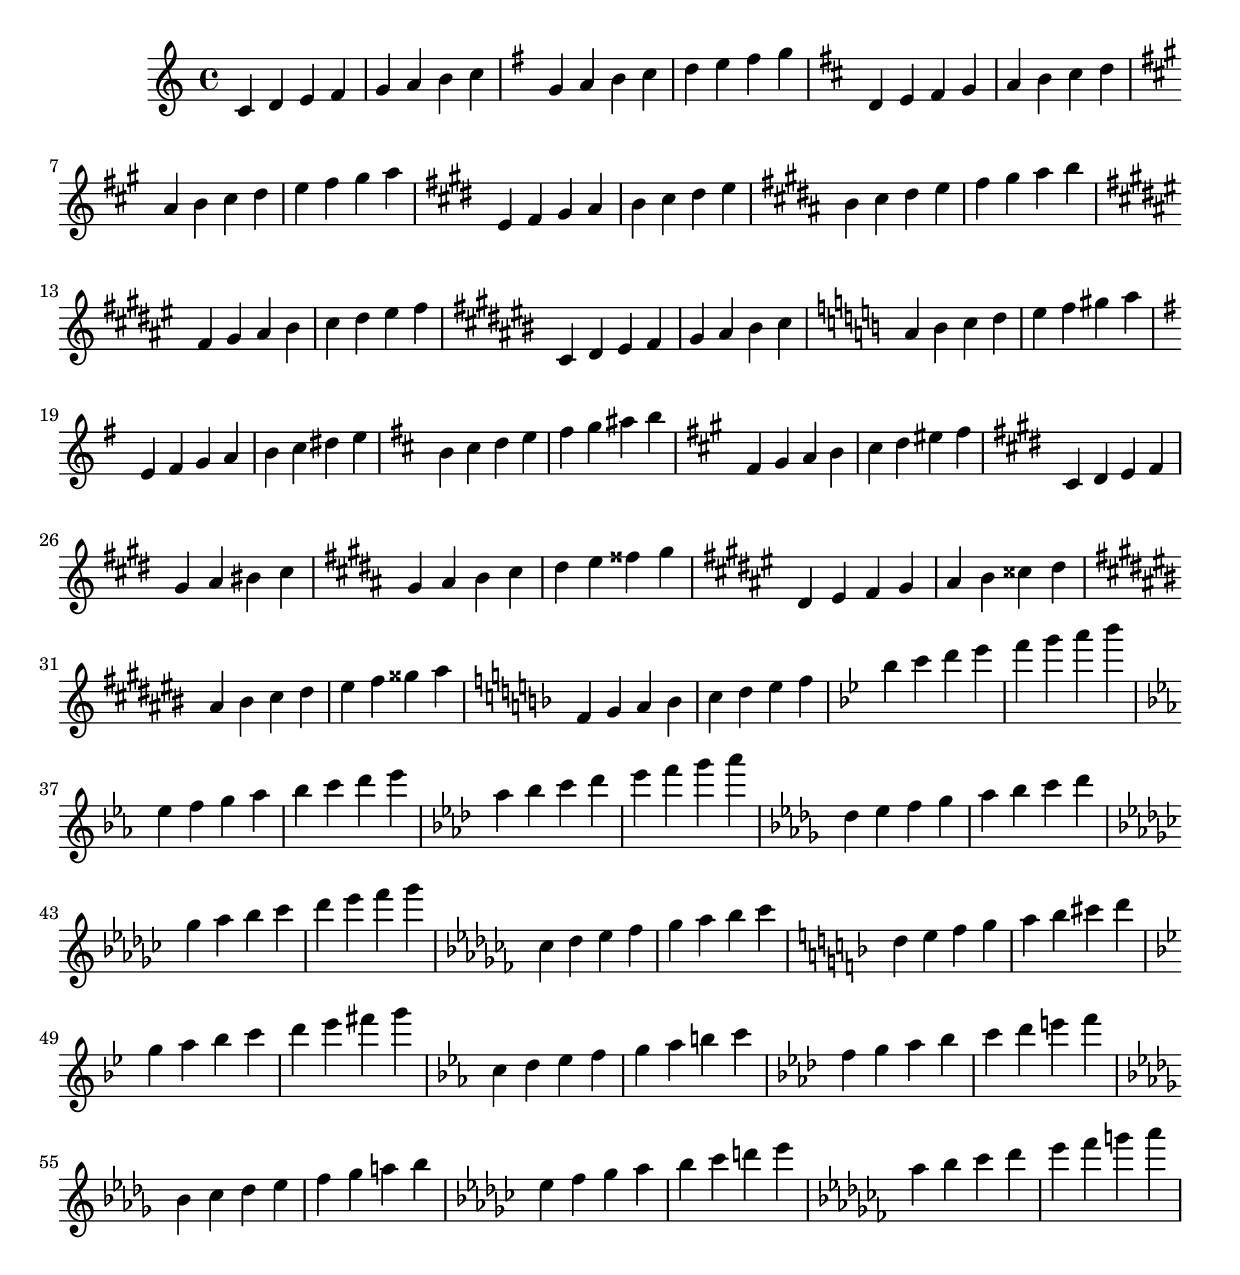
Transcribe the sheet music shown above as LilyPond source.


\version "2.7.39"
% candidate for regression.  -gp
\header {
  texidoc="Converting LilyPond input to MIDI and then again back with
  @code{midi2ly.py} is a reversible procedure in some simple cases,
  which mean that the original @code{.ly} -file and the one converted 
  back from the generated @code{.midi} -file do not differ.
  Here are produced some scales.
  
  "
}

%{
  This means, doing:

    lilypond input/test/midi-scales.ly
    midi2ly midi-scales.midi
    diff -u input/test/midi-scales.ly midi-scales-midi.ly

  should show no differences at all in \key commands or notes.

  Therefore, do not reformat this file unless midi2ly changes.

  1.7.30 reformatted, because
  midi2ly now outpts 1 bar per line and adds bar checks and numbers.

%}

scales =  \relative c {

  % [INSTRUMENT_NAME] bright acoustic
  \key c \major  % sharp-major
  c'4 d e f |
  g a b c |

  \key g \major
  g a b c |
  d e fis g |

  \key d \major
  d, e fis g |
  a b cis d |

  \key a \major
  a b cis d |
  e fis gis a |

  \key e \major
  e, fis gis a |
  b cis dis e |

  \key b \major
  b cis dis e |
  fis gis ais b |

  \key fis \major
  fis, gis ais b |
  cis dis eis fis |

  \key cis \major
  cis, dis eis fis |
  gis ais bis cis |

  \key a \minor  % sharp-minor
  a b c d |
  e f gis a |

  \key e \minor
  e, fis g a |
  b c dis e |

  \key b \minor
  b cis d e |
  fis g ais b |

  \key fis \minor
  fis, gis a b |
  cis d eis fis |

  \key cis \minor
  cis, dis e fis |
  gis a bis cis |

  \key gis \minor
  gis ais b cis |
  dis e fisis gis |

  \key dis \minor
  dis, eis fis gis |
  ais b cisis dis |

  \key ais \minor
  ais bis cis dis |
  eis fis gisis ais |

  \key f \major  % flat-major
  f, g a bes |
  c d e f |

  \key bes \major
  bes c d ees |
  f g a bes |

  \key ees \major
  ees,, f g aes |
  bes c d ees |

  \key aes \major
  aes, bes c des |
  ees f g aes |

  \key des \major
  des,, ees f ges |
  aes bes c des |

  \key ges \major
  ges, aes bes ces |
  des ees f ges |

  \key ces \major
  ces,, des ees fes |
  ges aes bes ces |

  \key d \minor  % flat-minor
  d, e f g |
  a bes cis d |

  \key g \minor
  g, a bes c |
  d ees fis g |

  \key c \minor
  c,, d ees f |
  g aes b c |

  \key f \minor
  f, g aes bes |
  c des e f |

  \key bes \minor
  bes,, c des ees |
  f ges a bes |

  \key ees \minor
  ees, f ges aes |
  bes ces d ees |

  \key aes \minor
  aes, bes ces des |
  ees fes g aes |
}

\score {
  \context Voice \scales
  \layout { }
  \midi { }
}

